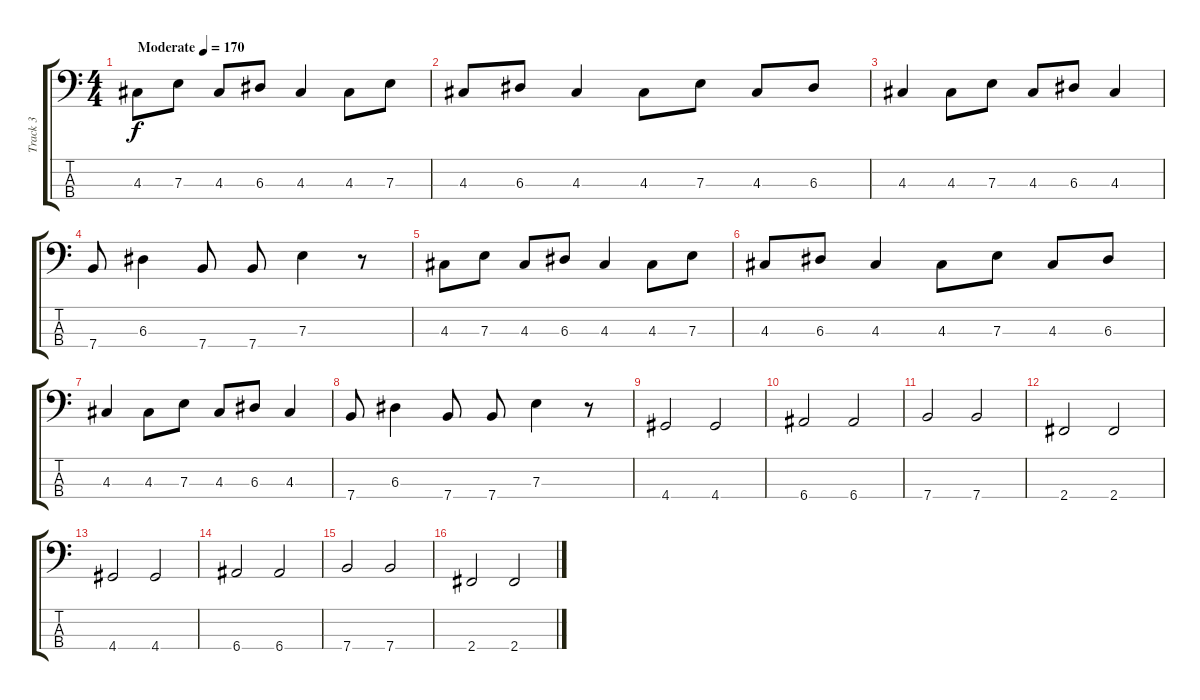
\track ("Track 3" "Track 3") {instrument electricbassfinger}
\staff {score tabs}
\tuning (G2 D2 A1 E1) {hide}
\ts (4 4)
\tempo (170 "Moderate")
\clef f4
\ks c
4.3.8{dy f instrument electricbassfinger} 7.3.8 4.3.8 6.3.8 4.3.4 4.3.8 7.3.8 |
4.3.8 6.3.8 4.3.4 4.3.8 7.3.8 4.3.8 6.3.8 |
4.3.4 4.3.8 7.3.8 4.3.8 6.3.8 4.3.4 |
7.4.8 6.3.4 7.4.8 7.4.8 7.3.4 r.8 |
4.3.8 7.3.8 4.3.8 6.3.8 4.3.4 4.3.8 7.3.8 |
4.3.8 6.3.8 4.3.4 4.3.8 7.3.8 4.3.8 6.3.8 |
4.3.4 4.3.8 7.3.8 4.3.8 6.3.8 4.3.4 |
7.4.8 6.3.4 7.4.8 7.4.8 7.3.4 r.8 |
4.4.2 4.4.2 |
6.4.2 6.4.2 |
7.4.2 7.4.2 |
2.4.2 2.4.2 |
4.4.2 4.4.2 |
6.4.2 6.4.2 |
7.4.2 7.4.2 |
2.4.2 2.4.2
